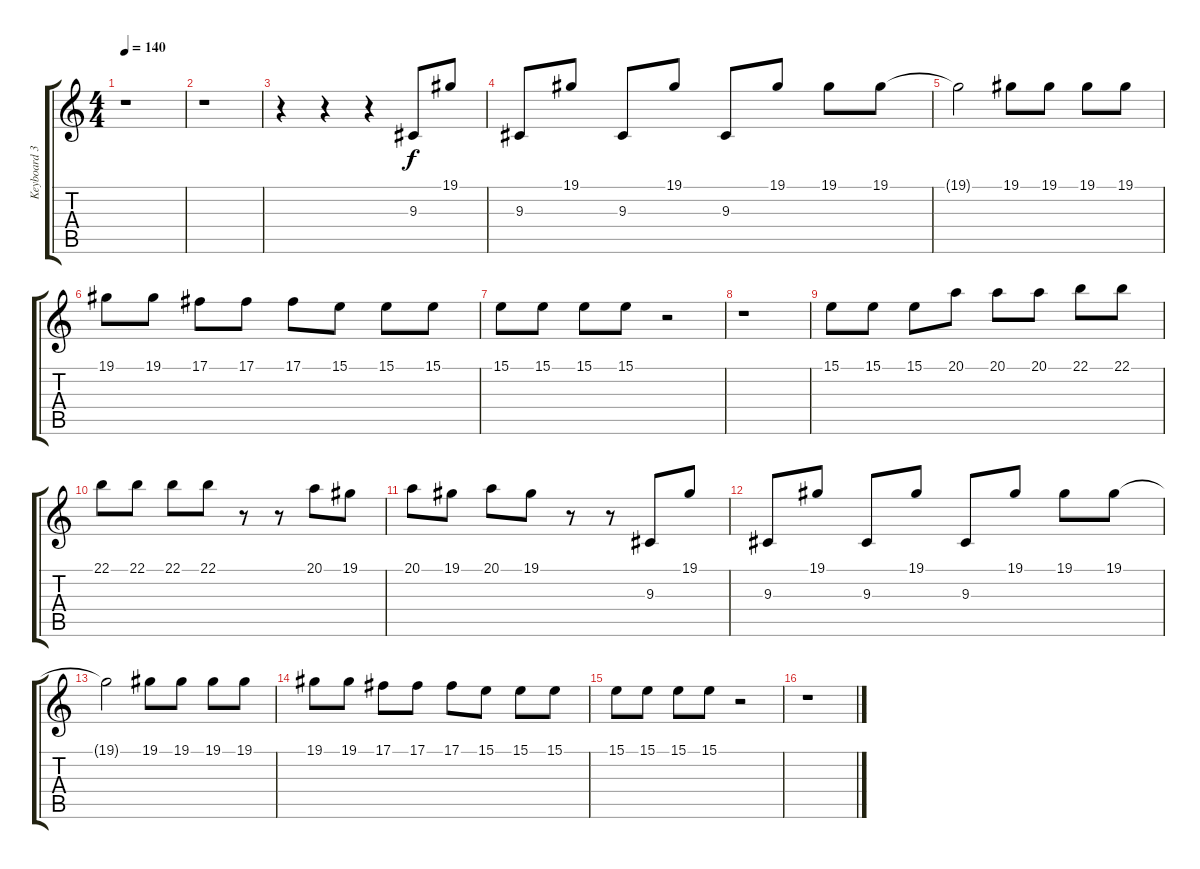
\track ("Keyboard 3" "Keyboard 3") {instrument acousticgrandpiano}
\staff {score tabs}
\tuning (Db4 Ab3 E3 B2 Gb2 Db2) {hide}
\ts (4 4)
\tempo 140
\clef g2
\ks c
r.1{dy f} |
r.1 |
r.4 r.4 r.4 9.3.8{volume 16 instrument acousticgrandpiano} 19.1.8{volume 16} |
9.3.8{volume 13} 19.1.8{volume 14} 9.3.8{volume 9} 19.1.8{volume 11} 9.3.8{volume 6} 19.1.8{volume 8} 19.1.8{volume 4} 19.1.8{volume 6} |
19.1{t}.2 19.1.8{volume 16} 19.1.8{volume 8} 19.1.8{volume 11} 19.1.8{volume 16} |
19.1.8{volume 7} 19.1.8{volume 12} 17.1.8{volume 16} 17.1.8{volume 8} 17.1.8{volume 12} 15.1.8{volume 16} 15.1.8{volume 8} 15.1.8{volume 10} |
15.1.8{volume 6} 15.1.8{volume 5} 15.1.8{volume 2} 15.1.8{volume 0} r.2 |
r.1 |
15.1.8{volume 16} 15.1.8{volume 8} 15.1.8{volume 12} 20.1.8{volume 16} 20.1.8{volume 8} 20.1.8{volume 12} 22.1.8{volume 16} 22.1.8{volume 8} |
22.1.8{volume 12} 22.1.8{volume 8} 22.1.8{volume 6} 22.1.8{volume 4} r.8 r.8 20.1.8{volume 16} 19.1.8{volume 12} |
20.1.8{volume 10} 19.1.8{volume 8} 20.1.8{volume 7} 19.1.8{volume 4} r.8 r.8 9.3.8{volume 16} 19.1.8{volume 16} |
9.3.8{volume 13} 19.1.8{volume 14} 9.3.8{volume 9} 19.1.8{volume 11} 9.3.8{volume 6} 19.1.8{volume 8} 19.1.8{volume 4} 19.1.8{volume 6} |
19.1{t}.2 19.1.8{volume 16} 19.1.8{volume 8} 19.1.8{volume 11} 19.1.8{volume 16} |
19.1.8{volume 7} 19.1.8{volume 12} 17.1.8{volume 16} 17.1.8{volume 8} 17.1.8{volume 12} 15.1.8{volume 16} 15.1.8{volume 8} 15.1.8{volume 10} |
15.1.8{volume 6} 15.1.8{volume 5} 15.1.8{volume 2} 15.1.8{volume 0} r.2 |
r.1
